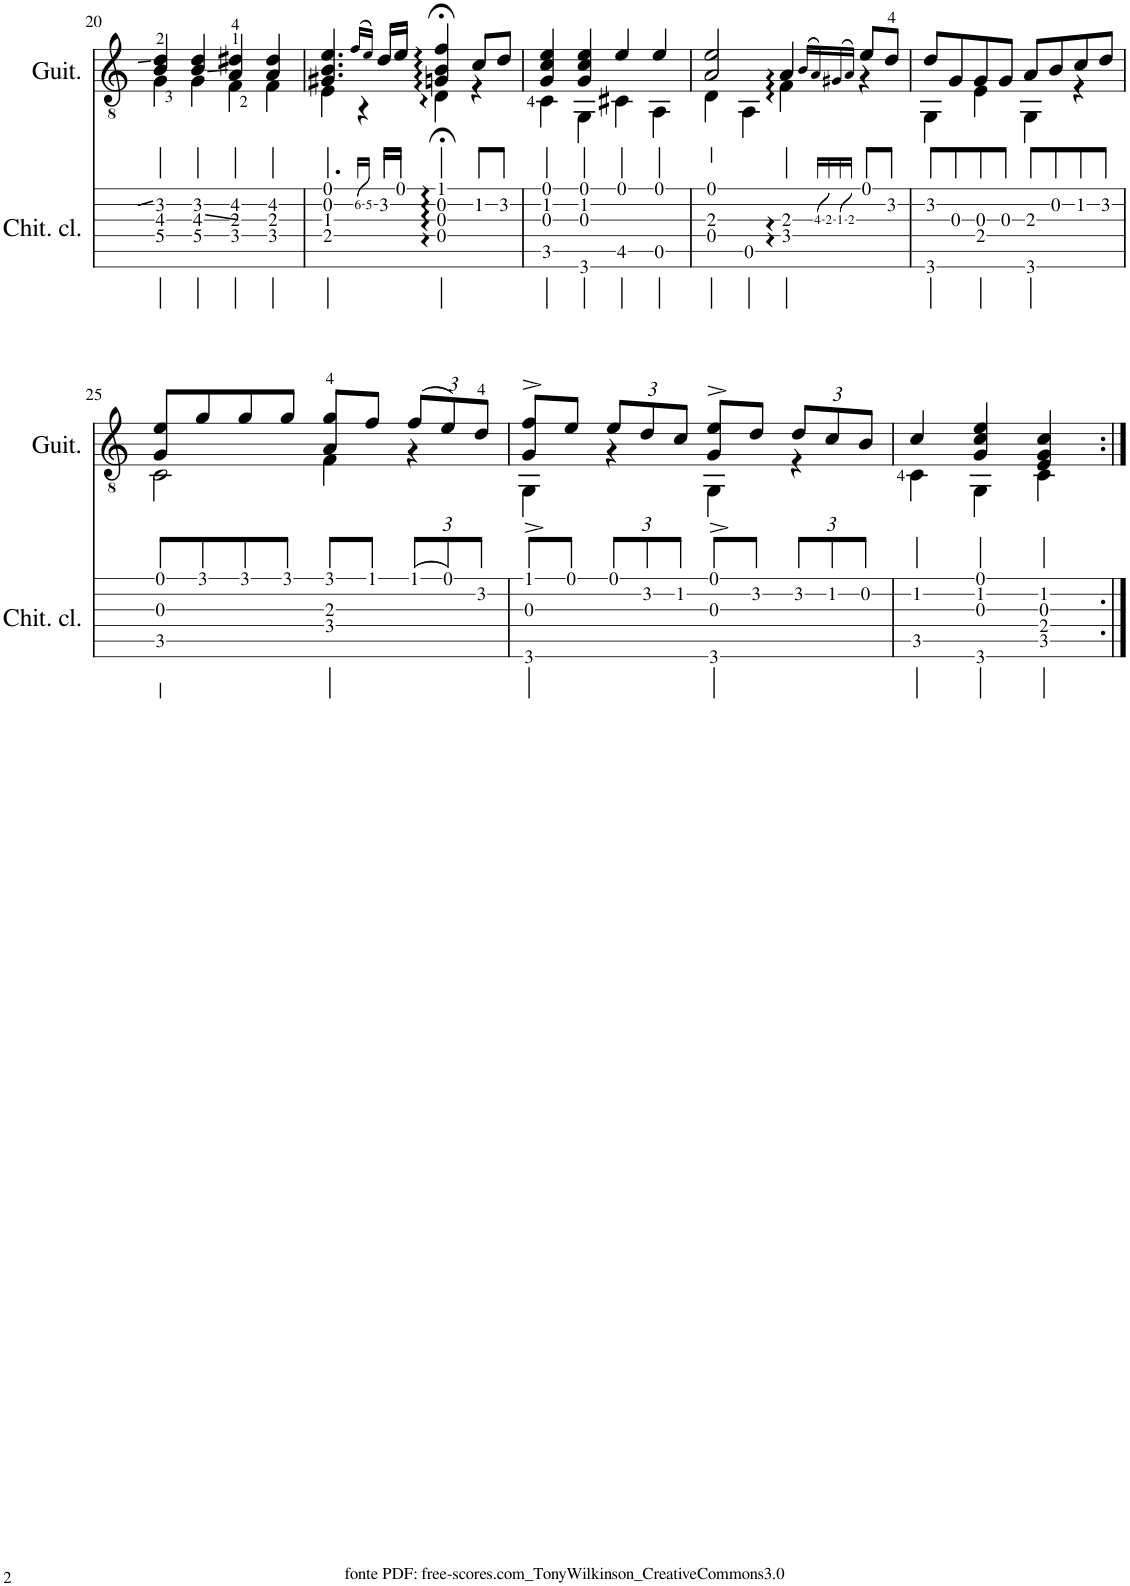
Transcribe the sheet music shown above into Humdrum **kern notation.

**kern	**kern
*part2	*part1
*staff2	*staff1
*I"Chitarra classica	*I"Guitar
*I'Chit. cl.	*I'Guit.
!!LO:PB:g=z
*	*clefGv2
*k[]	*k[]
*M4/4	*M4/4
=20	=20
*^	*^
4B/ 4d/	4G\	4B/ 4d/	4G\
4B/ 4d/	4G\	4B/ 4d/	4G\
4A/ 4d#X/	4F\	4A/ 4d#X/	4F\
4A/ 4d#/	4F\	4A/ 4d#/	4F\
=21	=21	=21	=21
4.G#X/ 4.B/ 4.e/	4E\	4.G#X/ 4.B/ 4.e/	4E\
.	4r	.	4r
(16qf/LL	.	(16qf/LL	.
16qe/JJ)	.	16qe/JJ)	.
16d/LL	.	16d/LL	.
16e/JJ	.	16e/JJ	.
4Gn/;< 4B/;< 4f/;<	4D\	4Gn/;< 4B/;< 4f/;<	4D\
8c/L	4r	8c/L	4r
8d/J	.	8d/J	.
=22	=22	=22	=22
4G/ 4c/ 4e/	4C\	4G/ 4c/ 4e/	4C\
4G/ 4c/ 4e/	4GG\	4G/ 4c/ 4e/	4GG\
4e/	4C#X\	4e/	4C#X\
4e/	4AA\	4e/	4AA\
=23	=23	=23	=23
2A/ 2e/	4D\	2A/ 2e/	4D\
.	4AA\	.	4AA\
4A/	4F\	4A/	4F\
(16qB/LL	.	(16qB/LL	.
16qA/)	.	16qA/)	.
(16qG#X/	.	(16qG#X/	.
16qA/JJ)	.	16qA/JJ)	.
8e/L	4r	8e/L	4r
8d/J	.	8d/J	.
=24	=24	=24	=24
8d/L	4GG\	8d/L	4GG\
8G/	.	8G/	.
8G/	4E\	8G/	4E\
8G/J	.	8G/J	.
8A/L	4GG\	8A/L	4GG\
8B/	.	8B/	.
8c/	4r	8c/	4r
8d/J	.	8d/J	.
!!LO:LB:g=z	!!
=25	=25	=25	=25
8G/ 8e/L	2C\	8G/ 8e/L	2C\
8g/	.	8g/	.
8g/	.	8g/	.
8g/J	.	8g/J	.
8A/ 8g/L	4F\	8A/ 8g/L	4F\
8f/J	.	8f/J	.
*Xbrackettup	*	*Xbrackettup	*
(12f/L	4r	(12f/L	4r
12e/)	.	12e/)	.
12d/J	.	12d/J	.
=26	=26	=26	=26
8G/^ 8f/^L	4GG\	8G/^ 8f/^L	4GG\
8e/J	.	8e/J	.
12e/L	4r	12e/L	4r
12d/	.	12d/	.
12c/J	.	12c/J	.
8G/^ 8e/^L	4GG\	8G/^ 8e/^L	4GG\
8d/J	.	8d/J	.
12d/L	4r	12d/L	4r
12c/	.	12c/	.
12B/J	.	12B/J	.
=27	=27	=27	=27
4c/	4C\	4c/	4C\
4G/ 4c/ 4e/	4GG\	4G/ 4c/ 4e/	4GG\
4E/ 4G/ 4c/	4C\	4E/ 4G/ 4c/	4C\
*v	*v	*	*
*	*v	*v
=:|!	=:|!
*-	*-
